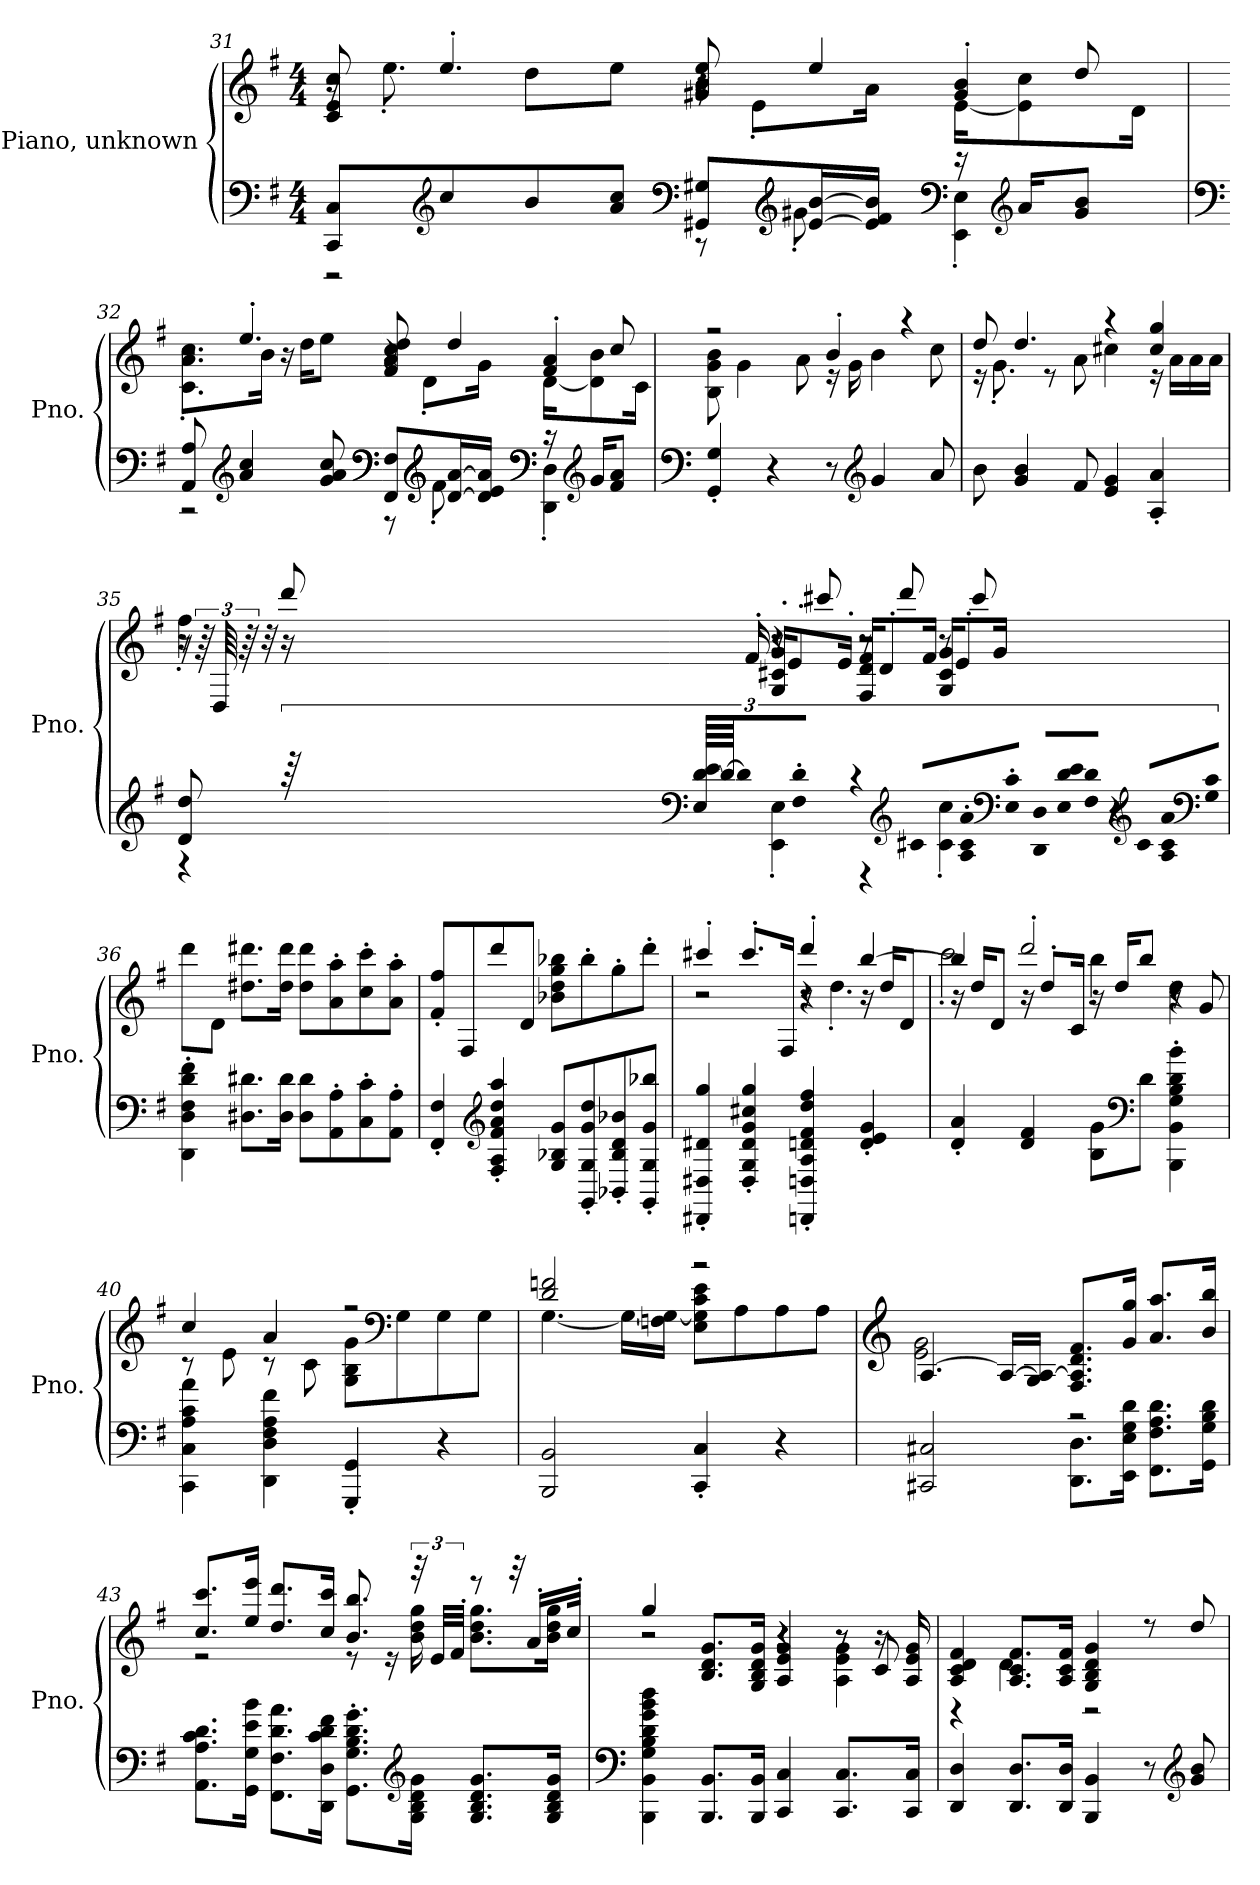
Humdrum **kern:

**kern	**kern
*part1	*part1
*staff2	*staff1
*I"Piano, unknown	*
*I'Pno.	*
!!LO:LB:g=z
*clefF4	*clefG2
*k[f#]	*k[f#]
*M4/4	*M4/4
=31	=31
*^	*^
*	*	*	*^
8CC/ 8C/L	2r	8c/ 8e/ 8cc/	16r	2r
.	.	.	8.ee'\	.
*clefG2	*	*	*	*
8cc/	.	4.ee'/	.	.
8b/	.	.	8dd\L	.
8a/ 8cc/J	.	.	8ee\J	.
*clefF4	*	*	*	*
8GG#X/ 8G#X/L	8r	8g#X/ 8b/ 8ee/	16r	4r
.	.	.	8e'\L	.
*clefG2	*	*	*	*
[16e/ [16b/L	8g#X'\	4ee/	.	.
16e/] 16f#/ 16b/]JJ	.	.	16a\Jk	.
*clefF4	*	*	*	*
16r	4EE\' 4E\'	.	[16e\KL	4g#/' 4b/'
*clefG2	*	*	*	*
16a/KL	.	.	8e\] 8cc\	.
8g#/ 8b/J	.	8dd/	.	.
.	.	.	16d\Jk	.
!!LO:LB:g=z	!!	!!
=32	=32	=32	=32	=32
*clefF4	*	*	*	*
8AA/ 8A/	2r	8r	8.c\' 8.a\' 8.cc\'L	2r
*clefG2	*	*	*	*
4a/ 4cc/	.	4.ee'/	.	.
.	.	.	16b\Jk	.
.	.	.	16r	.
.	.	.	16dd\KL	.
8g/ 8a/ 8cc/	.	.	8ee\J	.
*clefF4	*	*	*	*
8FF#/ 8F#/L	8r	8f#/ 8a/ 8cc/ 8dd/	16r	4r
.	.	.	8d'\L	.
*clefG2	*	*	*	*
[16d/ [16a/L	8f#'\	4dd/	.	.
16d/] 16e/ 16a/]JJ	.	.	16g\Jk	.
*clefF4	*	*	*	*
16r	4DD\' 4D\'	.	[16d\KL	4f#/' 4a/'
*clefG2	*	*	*	*
16g/KL	.	.	8d\] 8b\	.
8f#/ 8a/J	.	8cc/	.	.
.	.	.	16c\Jk	.
*v	*v	*	*	*
*	*v	*v	*v
=33	=33
*clefF4	*
*	*^
4GG/' 4G/'	2r	8B\ 8g\ 8b\
.	.	4g\
4r	.	.
.	.	8a\
8r	4b'/	16r
.	.	16g\
*clefG2	*	*
4g/	.	4b\
.	4r	.
8a/	.	8cc\
!!LO:LB:g=z	!!
=34	=34	=34
8b\	8dd/	16r
.	.	8.g'\
4g/ 4b/	4.dd/	.
.	.	8r
8f#/	.	8a\
4e/ 4g/	4r	4cc#X\
4A/' 4a/'	4cc#/ 4gg/	16r
.	.	16a\LL
.	.	16a\
.	.	16a\JJ
!!LO:LB:g=z
=35	=35	=35
*^	*	*^
8d/ 8dd/	4r	8r	4ff#'\	16r
.	.	.	.	96r
.	.	.	.	96D/
.	.	.	.	96r
.	.	.	.	32r
96r	.	8ddd/	.	16r
*clefF4	*	*	*	*
96E/ [96d/ 96e/LLLL	.	.	.	.
96d/J_	.	.	.	.
32d/J]	.	.	.	.
16F#/' 16d/'JJ	.	.	.	16f#'/
16r	4EE\' 4E\'	8r	4r	16G/' 16c#X/' 16g/'KL
*clefG2	*	*	*	*
16c#X/LL	.	.	.	8e'/
16A/' 16c#/' 16a/'	.	8ccc#X/	.	.
*clefF4	*	*	*	*
16E/' 16c#/'JJ	.	.	.	16e'/Jk
8DD/ 8D/L	4r	8r	2r	16F#/ 16d/ 16f#/KL
.	.	.	.	8d'/
16E/ 16d/ 16e/L	.	8ddd/	.	.
16F#/ 16d/JJ	.	.	.	16f#/Jk
16r	4EE\' 4E\'	8r	.	16G/ 16c#/ 16g/KL
*clefG2	*	*	*	*
16c#/LL	.	.	.	8e'/
16A/ 16c#/ 16a/	.	8ccc#/	.	.
*clefF4	*	*	*	*
16G/ 16c#/JJ	.	.	.	16g/Jk
*v	*v	*	*	*
*	*v	*v	*v
!!LO:LB:g=z
=36	=36
4DD\' 4D\' 4F#\' 4d\' 4f#\'	8ddd\L
.	8d\J
8.D#X\ 8.d#X\L	8.dd#X\ 8.ddd#X\L
16D#\ 16d#\Jk	16dd#\ 16ddd#\Jk
8D#\ 8d#\L	8dd#\ 8ddd#\L
8AA\' 8A\'	8a\' 8aa\'
8C\' 8c\'	8cc\' 8ccc\'
8AA\' 8A\'J	8a\' 8aa\'J
=37	=37
4FF#/' 4F#/'	8f#/' 8ff#/'L
.	8F#/
*clefG2	*
4F#/' 4A/' 4f#/' 4a/' 4dd/' 4aa/'	8ddd/
.	8d/J
8G/ 8B-X/ 8g/L	8b-X\ 8dd\ 8gg\ 8bb-X\L
8GG/' 8G/' 8g/' 8dd/'	8bb-'\
8BB-X/' 8B-/' 8d/' 8b-X/'	8gg'\
8GG/' 8G/' 8g/' 8bb-X/'J	8ddd'\J
=38	=38
*	*^
*	*	*^
4DD#X/' 4D#X/' 4d#X/' 4gg/'	2r	2r	4ccc#X'/
4D#/' 4G/' 4d#/' 4g/' 4cc#X/' 4gg/'	.	.	8.ccc#'/L
.	.	.	16F#/Jk
4DDn/' 4Dn/' 4A/' 4dn/' 4f#/' 4dd/' 4ff#/'	4r	8r	4ddd'/
.	.	4.dd'\	.
4d/' 4e/' 4g/'	[4bb/	.	16r
.	.	.	16dd/KL
.	.	.	8d/J
!!LO:PB:g=z	!!	!!
=39	=39	=39	=39
4d/' 4a/'	4bb/]	2ccc'\	16r
.	.	.	16dd/KL
.	.	.	8d/J
4d/ 4f#/	2ddd'/	.	16r
.	.	.	8dd'/L
.	.	.	16c/Jk
8B\ 8g\L	.	4bb'\	16r
.	.	.	16dd/KL
*clefF4	*	*	*
8d\J	.	.	8bb/J
4BBB\' 4BB\' 4G\' 4B\' 4d\' 4b\'	4r	4dd\	8r
.	.	.	8g/
*	*	*v	*v
=40	=40	=40
4CC\ 4C\ 4A\ 4c\ 4a\	4cc/	8r
.	.	8e\
4DD\ 4D\ 4F#\ 4A\ 4f#\	4a/	8r
.	.	8c\
4GGG/' 4GG/'	2r	8G\ 8B\ 8g\L
*	*clefF4	*
.	.	8G\
4r	.	8G\
.	.	8G\J
=41	=41	=41
2BBB/ 2BB/	2d/ 2fn/	[4.G\
.	.	16G\LL_
.	.	16Fn\ 16G\_JJ
4CC/' 4C/'	2r	8E\ 8G\] 8c\ 8e\L
.	.	8A\
4r	.	8A\
.	.	8A\J
!!LO:LB:g=z	!!
=42	=42	=42
*	*clefG2	*
2CC#X/ 2C#X/	[4.A/	2e\ 2g\
.	16A/LL_	.
.	16G/ 16A/_JJ	.
8.DD\ 8.D\L	8.F#/ 8.A/] 8.d/ 8.f#/L	2r
16EE\ 16E\ 16G\ 16d\Jk	16g/ 16gg/Jk	.
8.FF#\ 8.F#\ 8.A\ 8.d\L	8.a/ 8.aa/L	.
16GG\ 16G\ 16B\ 16d\Jk	16b/ 16bb/Jk	.
=43	=43	=43
8.AA\ 8.A\ 8.c\ 8.d\L	8.cc/ 8.ccc/L	2r
16GG\ 16G\ 16e\ 16b\Jk	16ee/ 16eee/Jk	.
8.FF#\ 8.F#\ 8.d\ 8.a\L	8.dd/ 8.ddd/L	.
16DD\ 16D\ 16c\ 16d\ 16f#\Jk	16cc/ 16ccc/Jk	.
8.GG\' 8.G\' 8.B\' 8.d\' 8.g\'L	8.b/ 8.bb/	8r
.	.	16r
*clefG2	*	*
16G\ 16B\ 16d\ 16g\Jk	48r	16b\ 16dd\ 16gg\
.	48e/LLL	.
.	48f#'/JJJ	.
8.G/ 8.B/ 8.d/ 8.g/L	8r	8.b\ 8.dd\ 8.gg\L
.	32r	.
.	16a'/LL	.
16G/ 16B/ 16d/ 16g/Jk	.	16b\ 16dd\ 16gg\Jk
.	32cc'/JJk	.
*	*v	*v
!!LO:LB:g=z
=44	=44
*clefF4	*
*	*^
*	*	*^
4BBB\ 4BB\ 4G\ 4B\ 4d\ 4g\ 4b\ 4dd\	4gg/	2r	2r
8.BBB/ 8.BB/L	8.B/ 8.d/ 8.g/L	.	.
16BBB/ 16BB/Jk	16G/ 16B/ 16d/ 16g/Jk	.	.
4CC/ 4C/	4A/ 4e/ 4g/	4r	4r
8.CC/ 8.C/L	8r	4A\ 4e\ 4g\	8r
.	16r	.	8c/
16CC/ 16C/Jk	16A/ 16e/ 16g/	.	.
*	*	*v	*v
=45	=45	=45
4DD/ 4D/	4A/ 4c/ 4d/ 4f#/	4r
8.DD/ 8.D/L	8.A/ 8.c/ 8.f#/L	4d\
16DD/ 16D/Jk	16A/ 16c/ 16f#/Jk	.
4BBB/ 4BB/	4G/ 4B/ 4d/ 4g/	2r
8r	8r	.
*clefG2	*	*
8g/ 8b/	8dd/	.
*	*v	*v
=	=
*-	*-
